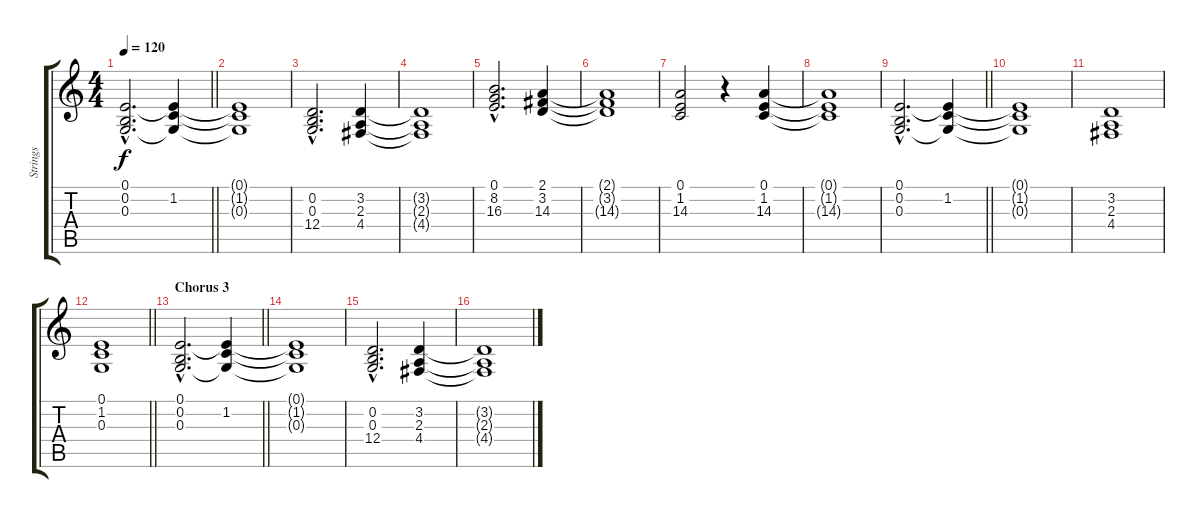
\track ("Strings" "Strings") {instrument stringensemble1}
\staff {score tabs}
\tuning (E4 B3 G3 D3 A2 E2) {hide}
\ts (4 4)
\tempo 120
\clef g2
\barLineRight lightlight
\ks c
(0.1{hac} 0.2{hac} 0.3{hac}).2{d dy f} (0.1{t} 1.2 0.3{t}).4 |
(0.1{t} 1.2{t} 0.3{t}).1 |
(0.2{hac} 0.3{hac} 12.4{hac}).2{d} (3.2 2.3 4.4).4 |
(3.2{t} 2.3{t} 4.4{t}).1 |
(0.1{hac} 8.2{hac} 16.3{hac}).2{d} (2.1 3.2 14.3).4 |
(2.1{t} 3.2{t} 14.3{t}).1 |
(0.1 1.2 14.3).2 r.4 (0.1 1.2 14.3).4 |
(0.1{t} 1.2{t} 14.3{t}).1 |
\barLineRight lightlight
(0.1{hac} 0.2{hac} 0.3{hac}).2{d} (0.1{t} 1.2 0.3{t}).4 |
(0.1{t} 1.2{t} 0.3{t}).1 |
(3.2 2.3 4.4).1 |
\barLineRight lightlight
(0.1 1.2 0.3).1 |
\section ("" "Chorus 3")
\barLineRight lightlight
(0.1{hac} 0.2{hac} 0.3{hac}).2{d} (0.1{t} 1.2 0.3{t}).4 |
(0.1{t} 1.2{t} 0.3{t}).1 |
(0.2{hac} 0.3{hac} 12.4{hac}).2{d} (3.2 2.3 4.4).4 |
(3.2{t} 2.3{t} 4.4{t}).1
